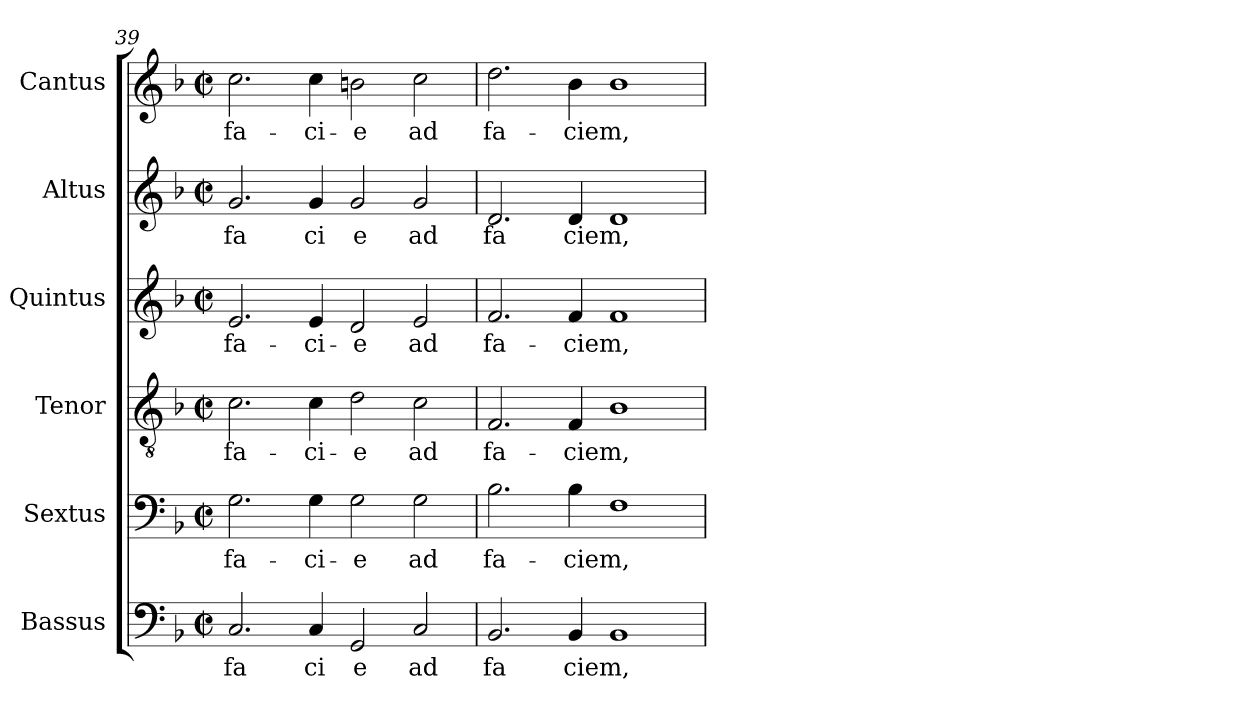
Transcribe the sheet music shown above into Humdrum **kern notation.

**kern	**text	**kern	**text	**kern	**text	**kern	**text	**kern	**text	**kern	**text
*part6	*part6	*part5	*part5	*part4	*part4	*part3	*part3	*part2	*part2	*part1	*part1
*staff6	*staff6	*staff5	*staff5	*staff4	*staff4	*staff3	*staff3	*staff2	*staff2	*staff1	*staff1
*I"Bassus	*	*I"Sextus	*	*I"Tenor	*	*I"Quintus	*	*I"Altus	*	*I"Cantus	*
*clefF4	*	*clefF4	*	*clefGv2	*	*clefG2	*	*clefG2	*	*clefG2	*
*k[b-]	*	*k[b-]	*	*k[b-]	*	*k[b-]	*	*k[b-]	*	*k[b-]	*
*F:	*	*F:	*	*F:	*	*F:	*	*F:	*	*F:	*
*M2/2	*	*M2/2	*	*M2/2	*	*M2/2	*	*M2/2	*	*M2/2	*
*met(c|)	*	*met(c|)	*	*met(c|)	*	*met(c|)	*	*met(c|)	*	*met(c|)	*
=39	=39	=39	=39	=39	=39	=39	=39	=39	=39	=39	=39
!	!LO:LY:b:cj	!	!LO:LY:b:cj	!	!LO:LY:b:cj	!	!LO:LY:b:cj	!	!LO:LY:b:cj	!	!LO:LY:b:cj
2.C/	fa	2.G\	fa-	2.c\	fa-	2.e/	fa-	2.g/	fa	2.cc\	fa-
!	!LO:LY:b:cj	!	!LO:LY:b:cj	!	!LO:LY:b:cj	!	!LO:LY:b:cj	!	!LO:LY:b:cj	!	!LO:LY:b:cj
4C/	ci	4G\	-ci-	4c\	-ci-	4e/	-ci-	4g/	ci	4cc\	-ci-
!	!LO:LY:b:cj	!	!LO:LY:b:cj	!	!LO:LY:b:cj	!	!LO:LY:b:cj	!	!LO:LY:b:cj	!	!LO:LY:b:cj
2GG/	e	2G\	-e	2d\	-e	2d/	-e	2g/	e	2bn\	-e
!	!LO:LY:b:cj	!	!LO:LY:b:cj	!	!LO:LY:b:cj	!	!LO:LY:b:cj	!	!LO:LY:b:cj	!	!LO:LY:b:cj
2C/	ad	2G\	ad	2c\	ad	2e/	ad	2g/	ad	2cc\	ad
=40	=40	=40	=40	=40	=40	=40	=40	=40	=40	=40	=40
!	!LO:LY:b:cj	!	!LO:LY:b:cj	!	!LO:LY:b:cj	!	!LO:LY:b:cj	!	!LO:LY:b:cj	!	!LO:LY:b:cj
2.BB-/	fa	2.B-\	fa-	2.F/	fa-	2.f/	fa-	2.d/	fa	2.dd\	fa-
!	!LO:LY:b	!	!LO:LY:b	!	!LO:LY:b	!	!LO:LY:b	!	!LO:LY:b	!	!LO:LY:b
4BB-/	ciem,	4B-\	-ciem,	4F/	-ciem,	4f/	-ciem,	4d/	ciem,	4b-\	-ciem,
1BB-	.	1F	.	1B-	.	1f	.	1d	.	1b-	.
=	=	=	=	=	=	=	=	=	=	=	=
*-	*-	*-	*-	*-	*-	*-	*-	*-	*-	*-	*-
